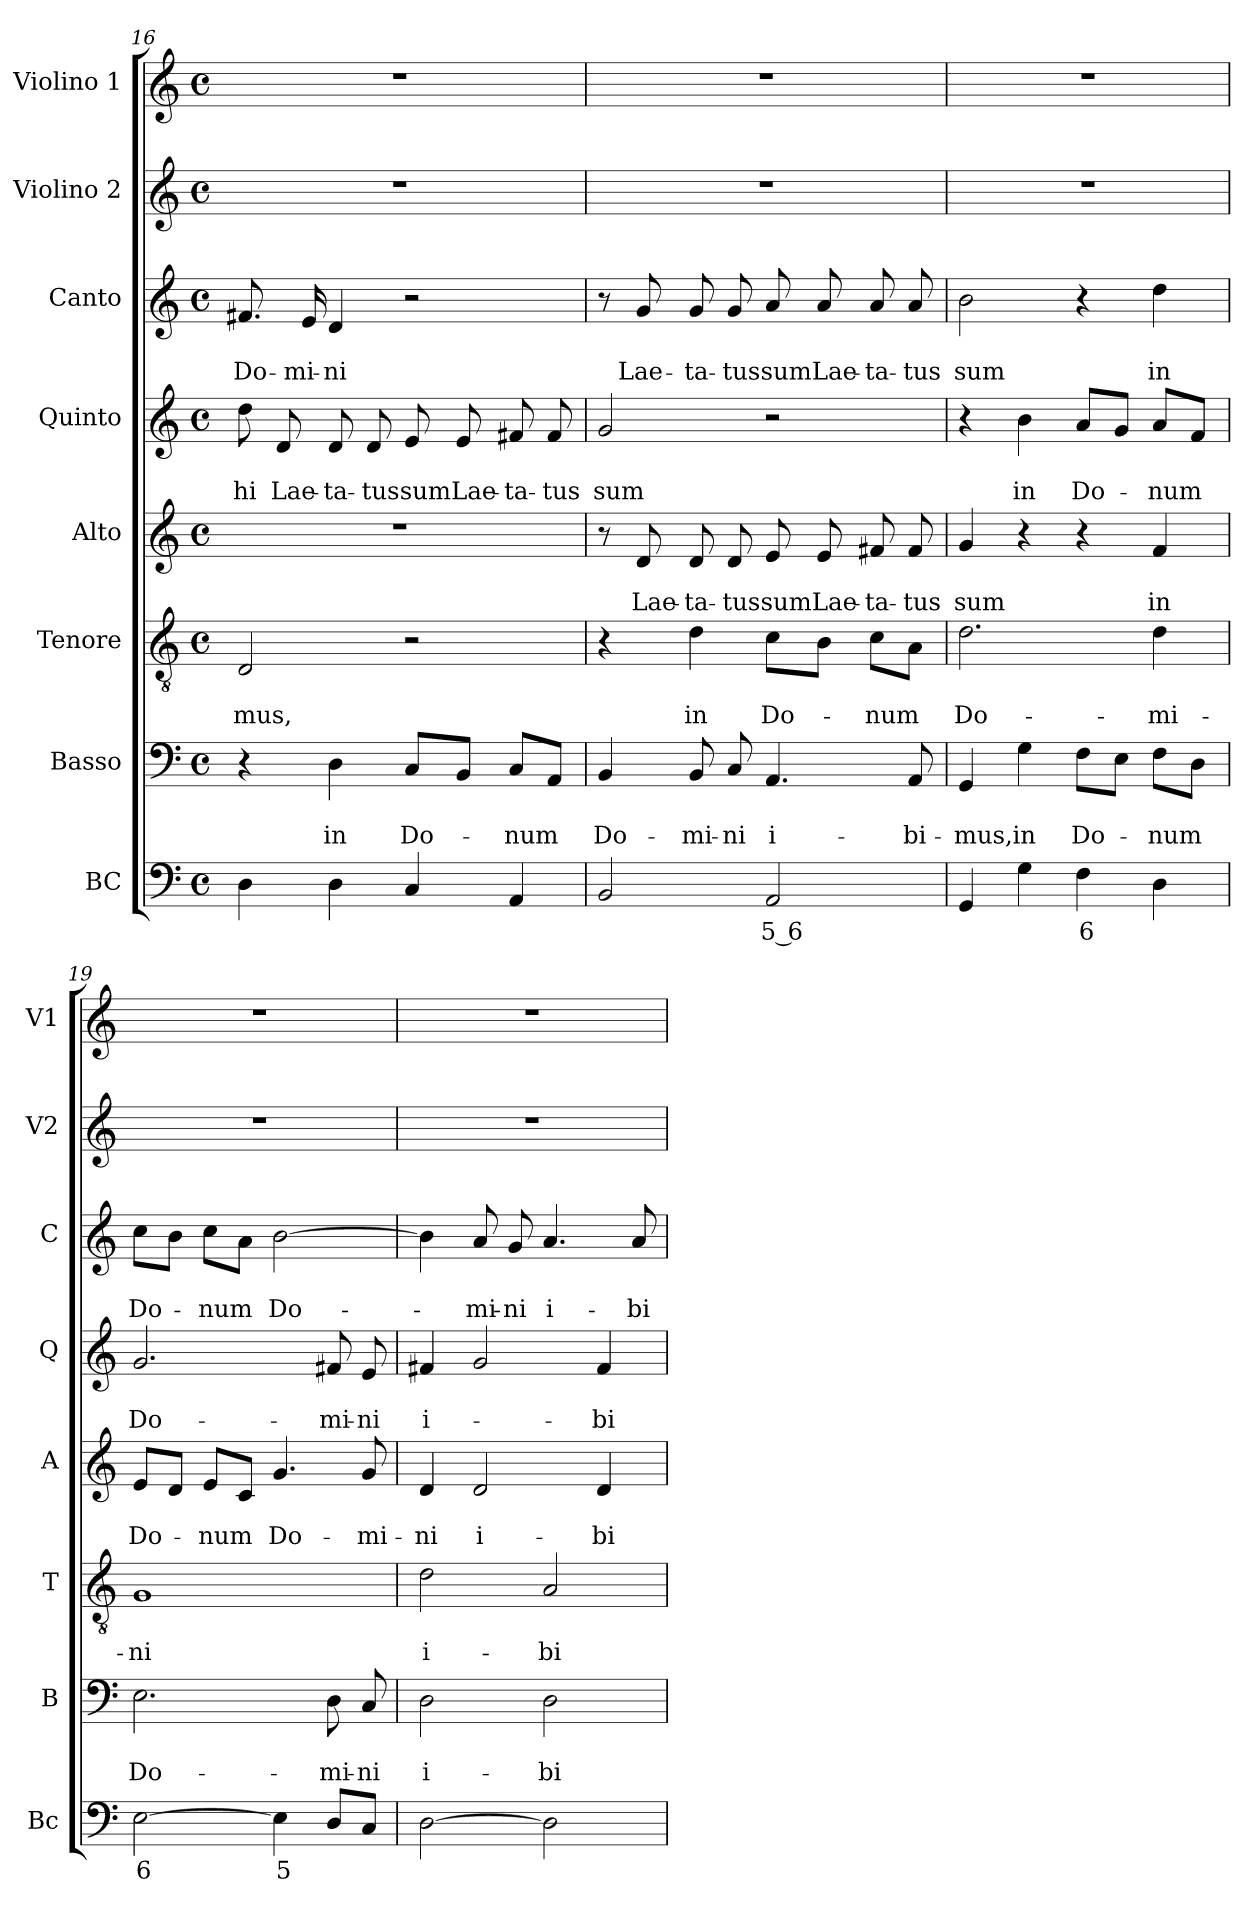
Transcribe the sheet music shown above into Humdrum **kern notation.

**kern	**text	**kern	**text	**text	**kern	**text	**text	**kern	**text	**text	**kern	**text	**text	**kern	**text	**text	**kern	**kern
*part8	*part8	*part7	*part7	*part7	*part6	*part6	*part6	*part5	*part5	*part5	*part4	*part4	*part4	*part3	*part3	*part3	*part2	*part1
*staff8	*staff8	*staff7	*staff7	*staff7	*staff6	*staff6	*staff6	*staff5	*staff5	*staff5	*staff4	*staff4	*staff4	*staff3	*staff3	*staff3	*staff2	*staff1
*I"BC	*	*I"Basso	*	*	*I"Tenore	*	*	*I"Alto	*	*	*I"Quinto	*	*	*I"Canto	*	*	*I"Violino 2	*I"Violino 1
*I'Bc	*	*I'B	*	*	*I'T	*	*	*I'A	*	*	*I'Q	*	*	*I'C	*	*	*I'V2	*I'V1
*clefF4	*	*clefF4	*	*	*clefGv2	*	*	*clefG2	*	*	*clefG2	*	*	*clefG2	*	*	*clefG2	*clefG2
*k[]	*	*k[]	*	*	*k[]	*	*	*k[]	*	*	*k[]	*	*	*k[]	*	*	*k[]	*k[]
*C:	*	*C:	*	*	*C:	*	*	*C:	*	*	*C:	*	*	*C:	*	*	*C:	*C:
*M4/4	*	*M4/4	*	*	*M4/4	*	*	*M4/4	*	*	*M4/4	*	*	*M4/4	*	*	*M4/4	*M4/4
*met(c)	*	*met(c)	*	*	*met(c)	*	*	*met(c)	*	*	*met(c)	*	*	*met(c)	*	*	*met(c)	*met(c)
=16	=16	=16	=16	=16	=16	=16	=16	=16	=16	=16	=16	=16	=16	=16	=16	=16	=16	=16
!	!	!	!	!	!	!	!LO:LY:b	!	!	!	!	!	!LO:LY:b	!	!	!LO:LY:b	!	!
4D\	.	4r	.	.	2D/	.	-mus,	1r	.	.	8dd\	.	-hi	8.f#X/	.	Do-	1r	1r
!	!	!	!	!	!	!	!	!	!	!	!	!	!LO:LY:b	!	!	!	!	!
.	.	.	.	.	.	.	.	.	.	.	8d/	.	Lae-	.	.	.	.	.
!	!	!	!	!	!	!	!	!	!	!	!	!	!	!	!	!LO:LY:b	!	!
.	.	.	.	.	.	.	.	.	.	.	.	.	.	16e/	.	-mi-	.	.
!	!	!	!	!LO:LY:b	!	!	!	!	!	!	!	!	!LO:LY:b	!	!	!LO:LY:b	!	!
4D\	.	4D\	.	in	.	.	.	.	.	.	8d/	.	-ta-	4d/	.	-ni	.	.
!	!	!	!	!	!	!	!	!	!	!	!	!	!LO:LY:b	!	!	!	!	!
.	.	.	.	.	.	.	.	.	.	.	8d/	.	-tus	.	.	.	.	.
!	!	!	!	!LO:LY:b	!	!	!	!	!	!	!	!	!LO:LY:b	!	!	!	!	!
4C/	.	8C/L	.	Do-	2r	.	.	.	.	.	8e/	.	sum	2r	.	.	.	.
!	!	!	!	!	!	!	!	!	!	!	!	!	!LO:LY:b	!	!	!	!	!
.	.	8BB/J	.	.	.	.	.	.	.	.	8e/	.	Lae-	.	.	.	.	.
!	!	!	!	!LO:LY:b	!	!	!	!	!	!	!	!	!LO:LY:b	!	!	!	!	!
4AA/	.	8C/L	.	-num	.	.	.	.	.	.	8f#X/	.	-ta-	.	.	.	.	.
!	!	!	!	!	!	!	!	!	!	!	!	!	!LO:LY:b	!	!	!	!	!
.	.	8AA/J	.	.	.	.	.	.	.	.	8f#/	.	-tus	.	.	.	.	.
!!LO:LB:g=z
=17	=17	=17	=17	=17	=17	=17	=17	=17	=17	=17	=17	=17	=17	=17	=17	=17	=17	=17
!	!	!	!	!LO:LY:b	!	!	!	!	!	!	!	!	!LO:LY:b	!	!	!	!	!
2BB/	.	4BB/	.	Do-	4r	.	.	8r	.	.	2g/	.	sum	8r	.	.	1r	1r
!	!	!	!	!	!	!	!	!	!	!LO:LY:b	!	!	!	!	!	!LO:LY:b	!	!
.	.	.	.	.	.	.	.	8d/	.	Lae-	.	.	.	8g/	.	Lae-	.	.
!	!	!	!	!LO:LY:b	!	!	!LO:LY:b	!	!	!LO:LY:b	!	!	!	!	!	!LO:LY:b	!	!
.	.	8BB/	.	-mi-	4d\	.	in	8d/	.	-ta-	.	.	.	8g/	.	-ta-	.	.
!	!	!	!	!LO:LY:b	!	!	!	!	!	!LO:LY:b	!	!	!	!	!	!LO:LY:b	!	!
.	.	8C/	.	-ni	.	.	.	8d/	.	-tus	.	.	.	8g/	.	-tus	.	.
!	!LO:LY:b	!	!	!LO:LY:b	!	!	!LO:LY:b	!	!	!LO:LY:b	!	!	!	!	!	!LO:LY:b	!	!
2AA/	5 6	4.AA/	.	i-	8c\L	.	Do-	8e/	.	sum	2r	.	.	8a/	.	sum	.	.
!	!	!	!	!	!	!	!	!	!	!LO:LY:b	!	!	!	!	!	!LO:LY:b	!	!
.	.	.	.	.	8B\J	.	.	8e/	.	Lae-	.	.	.	8a/	.	Lae-	.	.
!	!	!	!	!	!	!	!LO:LY:b	!	!	!LO:LY:b	!	!	!	!	!	!LO:LY:b	!	!
.	.	.	.	.	8c\L	.	-num	8f#X/	.	-ta-	.	.	.	8a/	.	-ta-	.	.
!	!	!	!	!LO:LY:b	!	!	!	!	!	!LO:LY:b	!	!	!	!	!	!LO:LY:b	!	!
.	.	8AA/	.	-bi-	8A\J	.	.	8f#/	.	-tus	.	.	.	8a/	.	-tus	.	.
=18	=18	=18	=18	=18	=18	=18	=18	=18	=18	=18	=18	=18	=18	=18	=18	=18	=18	=18
!	!	!	!	!LO:LY:b	!	!	!LO:LY:b	!	!	!LO:LY:b	!	!	!	!	!	!LO:LY:b	!	!
4GG/	.	4GG/	.	-mus,	2.d\	.	Do-	4g/	.	sum	4r	.	.	2b\	.	sum	1r	1r
!	!	!	!	!LO:LY:b	!	!	!	!	!	!	!	!	!LO:LY:b	!	!	!	!	!
4G\	.	4G\	.	in	.	.	.	4r	.	.	4b\	.	in	.	.	.	.	.
!	!LO:LY:b	!	!	!LO:LY:b	!	!	!	!	!	!	!	!	!LO:LY:b	!	!	!	!	!
4F\	6	8F\L	.	Do-	.	.	.	4r	.	.	8a/L	.	Do-	4r	.	.	.	.
.	.	8E\J	.	.	.	.	.	.	.	.	8g/J	.	.	.	.	.	.	.
!	!	!	!	!LO:LY:b	!	!	!LO:LY:b	!	!	!LO:LY:b	!	!	!LO:LY:b	!	!	!LO:LY:b	!	!
4D\	.	8F\L	.	-num	4d\	.	-mi-	4f/	.	in	8a/L	.	-num	4dd\	.	in	.	.
.	.	8D\J	.	.	.	.	.	.	.	.	8f/J	.	.	.	.	.	.	.
=19	=19	=19	=19	=19	=19	=19	=19	=19	=19	=19	=19	=19	=19	=19	=19	=19	=19	=19
!	!LO:LY:b	!	!	!LO:LY:b	!	!	!LO:LY:b	!	!	!LO:LY:b	!	!	!LO:LY:b	!	!	!LO:LY:b	!	!
[2E\	6	2.E\	.	Do-	1G	.	-ni	8e/L	.	Do-	2.g/	.	Do-	8cc\L	.	Do-	1r	1r
.	.	.	.	.	.	.	.	8d/J	.	.	.	.	.	8b\J	.	.	.	.
!	!	!	!	!	!	!	!	!	!	!LO:LY:b	!	!	!	!	!	!LO:LY:b	!	!
.	.	.	.	.	.	.	.	8e/L	.	-num	.	.	.	8cc\L	.	-num	.	.
.	.	.	.	.	.	.	.	8c/J	.	.	.	.	.	8a\J	.	.	.	.
!	!LO:LY:b	!	!	!	!	!	!	!	!	!LO:LY:b	!	!	!	!	!	!LO:LY:b	!	!
4E\]	5	.	.	.	.	.	.	4.g/	.	Do-	.	.	.	[2b\	.	Do-	.	.
!	!	!	!	!LO:LY:b	!	!	!	!	!	!	!	!	!LO:LY:b	!	!	!	!	!
8D/L	.	8D\	.	-mi-	.	.	.	.	.	.	8f#X/	.	-mi-	.	.	.	.	.
!	!	!	!	!LO:LY:b	!	!	!	!	!	!LO:LY:b	!	!	!LO:LY:b	!	!	!	!	!
8C/J	.	8C/	.	-ni	.	.	.	8g/	.	-mi-	8e/	.	-ni	.	.	.	.	.
=20	=20	=20	=20	=20	=20	=20	=20	=20	=20	=20	=20	=20	=20	=20	=20	=20	=20	=20
!	!	!	!	!LO:LY:b	!	!	!LO:LY:b	!	!	!LO:LY:b	!	!	!LO:LY:b	!	!	!	!	!
[2D\	.	2D\	.	i-	2d\	.	i-	4d/	.	-ni	4f#X/	.	i-	4b\]	.	.	1r	1r
!	!	!	!	!	!	!	!	!	!	!LO:LY:b	!	!	!	!	!	!LO:LY:b	!	!
.	.	.	.	.	.	.	.	2d/	.	i-	2g/	.	.	8a/	.	-mi-	.	.
!	!	!	!	!	!	!	!	!	!	!	!	!	!	!	!	!LO:LY:b	!	!
.	.	.	.	.	.	.	.	.	.	.	.	.	.	8g/	.	-ni	.	.
!	!	!	!	!LO:LY:b	!	!	!LO:LY:b	!	!	!	!	!	!	!	!	!LO:LY:b	!	!
2D\]	.	2D\	.	-bi-	2A/	.	-bi-	.	.	.	.	.	.	4.a/	.	i-	.	.
!	!	!	!	!	!	!	!	!	!	!LO:LY:b	!	!	!LO:LY:b	!	!	!	!	!
.	.	.	.	.	.	.	.	4d/	.	-bi-	4f#/	.	-bi-	.	.	.	.	.
!	!	!	!	!	!	!	!	!	!	!	!	!	!	!	!	!LO:LY:b	!	!
.	.	.	.	.	.	.	.	.	.	.	.	.	.	8a/	.	-bi-	.	.
=	=	=	=	=	=	=	=	=	=	=	=	=	=	=	=	=	=	=
*-	*-	*-	*-	*-	*-	*-	*-	*-	*-	*-	*-	*-	*-	*-	*-	*-	*-	*-
